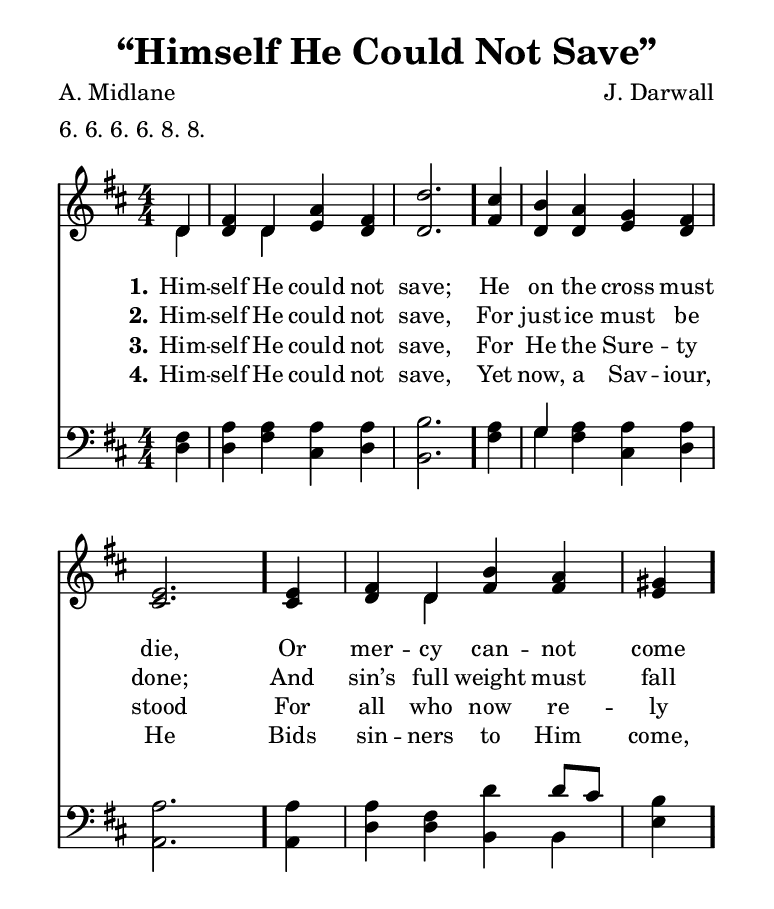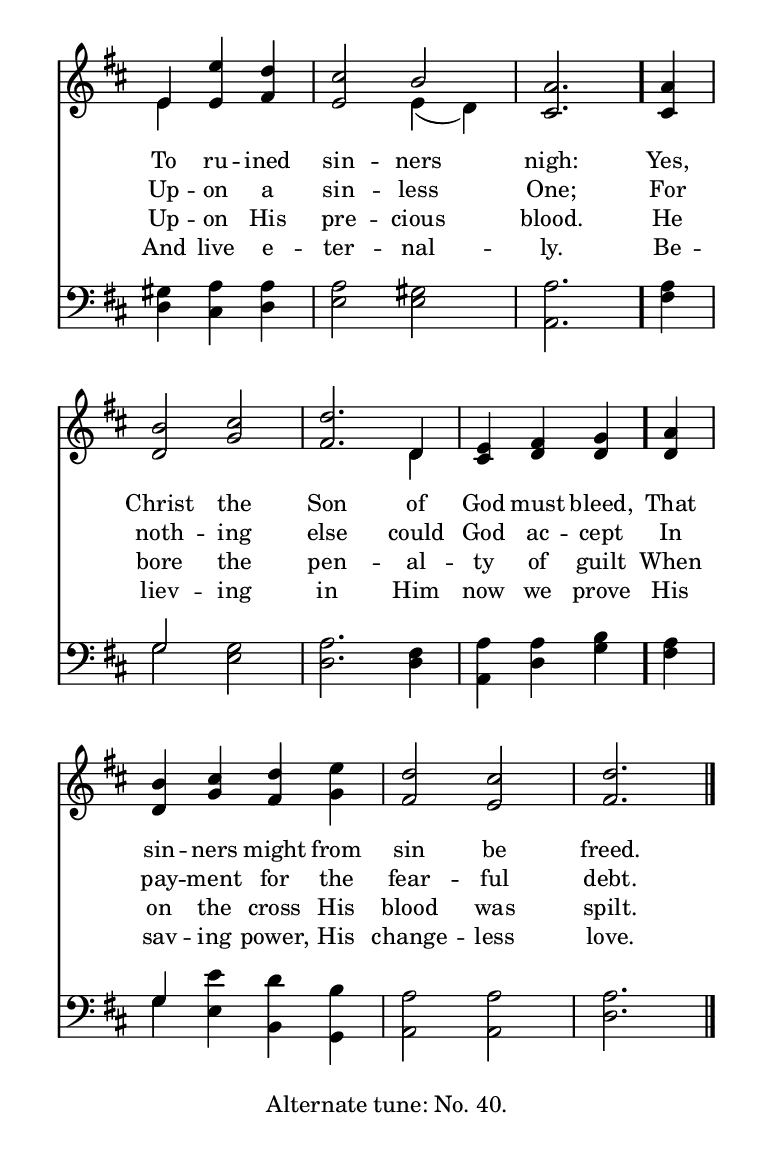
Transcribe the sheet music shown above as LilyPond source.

\include "common/global.ily"
\paper {
  \include "common/paper.ily"
  ragged-bottom = ##t
  ragged-last-bottom = ##t
  systems-per-page = #(cond (is-eogsized 3) (#t #f))
  %page-count = ##f
}

\header{
  hymnnumber = "115"
  title = "“Himself He Could Not Save”"
  tunename = "Darwall"
  meter = "6. 6. 6. 6. 8. 8."
  poet = "A. Midlane"
  composer = "J. Darwall"
  %copyright = ""
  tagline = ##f
}

% for fermata in MIDI
ta = { \tempo 4=120 }
tb = { \tempo 4=60 }

patternAA = { c4 | c4 c4 c4 c4 | c2. }

patternBA = { c4 | c4 c4 c4 c4      | c4 }
patternBB = { c4 | c4 c4 c4 c8[ c8] | c4 }

patternCA = { c4 c4 c4 | c2 c2      | c2. }
patternCB = { c4 c4 c4 | c2 c4( c4) | c2. }

patternDA = { c4 | c2 c2 | c2. c4 | c4 c4 c4 }

patternEA = { c4 | c4 c4 c4 c4 | c2 c2 | c2. }

global = {
  \include "common/overrides.ily"
  \override Staff.TimeSignature.style = #'numbered
  \time 4/4
  \override Score.MetronomeMark.transparent = ##t % hide all fermata changes too
  \ta
  \key d \major
  \partial 4
  \autoBeamOff
}

notesSoprano = {
\global
\relative c' {

  \changePitch \patternAA { d | fis d a' fis | d' }
  \changePitch \patternAA { cis | b a g fis | e }
  \changePitch \patternBA { e | fis d b' a | gis }
  \changePitch \patternCA { e e' d | cis b | a }

  \changePitch \patternDA { a | b cis | d d, | e fis g }
  \changePitch \patternEA { a | b cis d e | d cis | d }

  \bar "|."

}
}

notesAlto = {
\global
\relative e' {

  \changePitch \patternAA { d | d d e d | d }
  \changePitch \patternAA { fis | d d e d | cis }
  \changePitch \patternBA { cis | d d fis fis | e }
  \changePitch \patternCB { e e fis | e e( d) | cis }

  \changePitch \patternDA { cis | d g | fis d | cis d d }
  \changePitch \patternEA { d | d g fis g | fis e | fis }

}
}

notesTenor = {
\global
\relative a {

  \changePitch \patternAA { fis | a a a a | b }
  \changePitch \patternAA { a | g a a a | a }
  \changePitch \patternBB { a | a fis d' d[ cis] | b }
  \changePitch \patternCA { gis a a | a gis | a } % original has g's here, not gis's

  \changePitch \patternDA { a | g g | a fis | a a b }
  \changePitch \patternEA { a | g e' d b | a a | a }

}
}

notesBass = {
\global
\relative f {

  \changePitch \patternAA { d | d fis cis d | b }
  \changePitch \patternAA { fis' | g fis cis d | a }
  \changePitch \patternBA { a | d d b b | e }
  \changePitch \patternCA { d cis d | e e | a, }

  \changePitch \patternDA { fis' | g e | d d | a d g }
  \changePitch \patternEA { fis | g e b g | a a | d }

}
}

wordsA = \lyricmode {
\set stanza = "1."

Him -- self He could not save; \bar "."
He on the cross must die, \bar "."
Or mer -- cy can -- not come \bar "."
To ru -- ined sin -- ners nigh: \bar "."
Yes, Christ the Son of God must bleed, \bar "."
That sin -- ners might from sin be freed. \bar "."

}

wordsB = \lyricmode {
\set stanza = "2."

Him -- self He could not save,
For just -- ice must be done;
And sin’s full weight must fall
Up -- on a sin -- less One;
For noth -- ing else could God ac -- cept
In pay -- ment for the fear -- ful debt.

}

wordsC = \lyricmode {
\set stanza = "3."

Him -- self He could not save,
For He the Sure -- ty stood
For all who now re -- ly Up -- on His pre -- cious blood.
He bore the pen -- al -- ty of guilt
When on the cross His blood was spilt.

}

wordsD = \lyricmode {
\set stanza = "4."

Him -- self He could not save,
Yet now, a Sav -- iour, He
Bids sin -- ners to Him come,
And live e -- ter -- nal -- ly.
Be -- liev -- ing in Him now we prove
His sav -- ing power, His change -- less love.

}

\score {
  \context ChoirStaff <<
    \context Staff = upper <<
      \set ChoirStaff.systemStartDelimiter = #'SystemStartBar
      \partcombine #'(2 . 9) \notesSoprano \notesAlto
      \context NullVoice = sopranos { \voiceOne << \notesSoprano >> }
      \context NullVoice = altos { \voiceTwo << \notesAlto >> }
      \context Lyrics = one   \lyricsto sopranos \wordsA
      \context Lyrics = two   \lyricsto sopranos \wordsB
      \context Lyrics = three \lyricsto sopranos \wordsC
      \context Lyrics = four  \lyricsto sopranos \wordsD
    >>
    \context Staff = men <<
      \clef bass
      \partcombine #'(2 . 9) \notesTenor \notesBass
      \context NullVoice = tenors { \voiceOne << \notesTenor >> }
      \context NullVoice = basses { \voiceTwo << \notesBass >> }
    >>
  >>
  \layout {
    \include "common/layout.ily"
  }
  \midi{
    \include "common/midi.ily"
  }
}

\noPageBreak \markup { \vspace #2 \fill-line { \raise #2 \line { Alternate tune: No. 40. } } }

\version "2.19.49"  % necessary for upgrading to future LilyPond versions.

% vi:set et ts=2 sw=2 ai nocindent syntax=lilypond:
